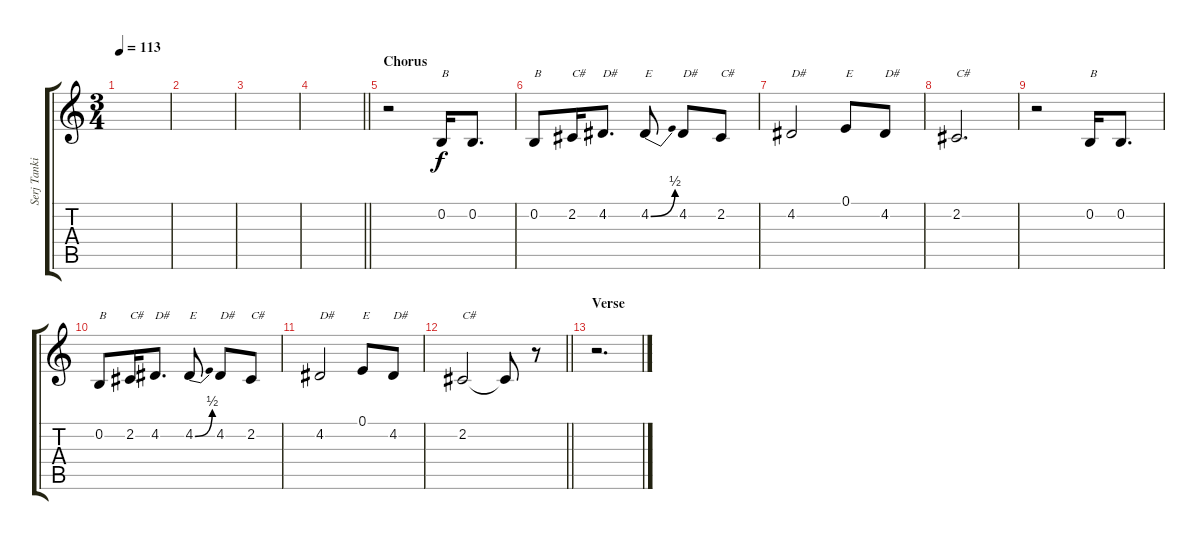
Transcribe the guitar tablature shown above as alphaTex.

\track ("Serj Tankian - Vocals" "Serj Tanki") {instrument baritonesax}
\staff {score tabs}
\tuning (E4 B3 G3 D3 A2 E2) {hide}
\ts (3 4)
\tempo 113
\clef g2
\ks c
|
|
|
\barLineRight lightlight
|
\section ("" "Chorus")
r.2 0.2.16{txt "B"} 0.2.8{d} |
0.2.8{txt "B"} 2.2.16{txt "C#"} 4.2.8{d txt "D#"} 4.2{be (bend 0 0 60 2)}.8{txt "E"} 4.2.8{txt "D#"} 2.2.8{txt "C#"} |
4.2.2{txt "D#"} 0.1.8{txt "E"} 4.2.8{txt "D#"} |
2.2.2{d txt "C#"} |
r.2 0.2.16{txt "B"} 0.2.8{d} |
0.2.8{txt "B"} 2.2.16{txt "C#"} 4.2.8{d txt "D#"} 4.2{be (bend 0 0 60 2)}.8{txt "E"} 4.2.8{txt "D#"} 2.2.8{txt "C#"} |
4.2.2{txt "D#"} 0.1.8{txt "E"} 4.2.8{txt "D#"} |
\barLineRight lightlight
2.2.2{txt "C#"} 2.2{t}.8 r.8 |
\section ("" "Verse")
r.2{d}
